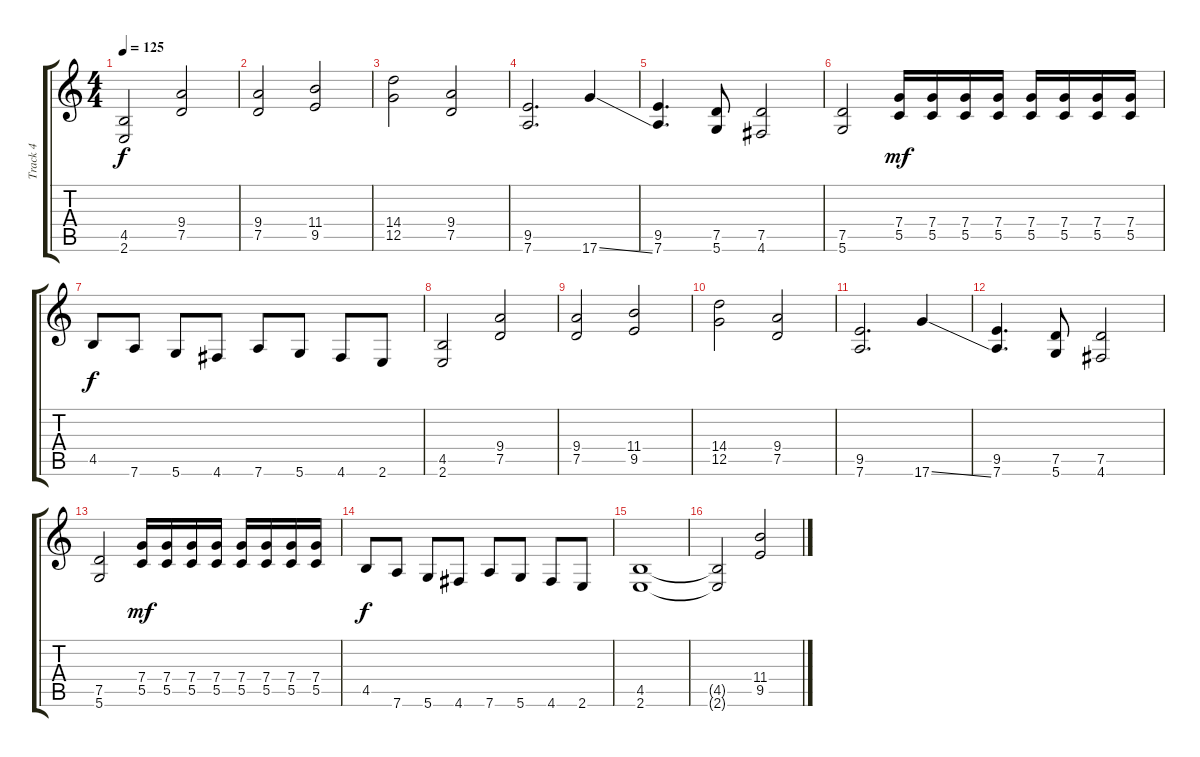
\track ("Track 4" "Track 4") {instrument distortionguitar}
\staff {score tabs}
\tuning (D4 A3 F3 C3 G2 D2) {hide}
\ts (4 4)
\tempo 125
\clef g2
\ks c
(4.5 2.6).2{dy f} (9.4 7.5).2 |
(9.4 7.5).2 (11.4 9.5).2 |
(14.4 12.5).2 (9.4 7.5).2 |
(9.5 7.6).2{d} 17.6{ss}.4 |
(9.5 7.6).4{d} (7.5 5.6).8 (7.5 4.6).2 |
(7.5 5.6).2 (7.4 5.5).16{dy mf} (7.4 5.5).16 (7.4 5.5).16 (7.4 5.5).16 (7.4 5.5).16 (7.4 5.5).16 (7.4 5.5).16 (7.4 5.5).16 |
4.5.8{dy f} 7.6.8 5.6.8 4.6.8 7.6.8 5.6.8 4.6.8 2.6.8 |
(4.5 2.6).2 (9.4 7.5).2 |
(9.4 7.5).2 (11.4 9.5).2 |
(14.4 12.5).2 (9.4 7.5).2 |
(9.5 7.6).2{d} 17.6{ss}.4 |
(9.5 7.6).4{d} (7.5 5.6).8 (7.5 4.6).2 |
(7.5 5.6).2 (7.4 5.5).16{dy mf} (7.4 5.5).16 (7.4 5.5).16 (7.4 5.5).16 (7.4 5.5).16 (7.4 5.5).16 (7.4 5.5).16 (7.4 5.5).16 |
4.5.8{dy f} 7.6.8 5.6.8 4.6.8 7.6.8 5.6.8 4.6.8 2.6.8 |
(4.5 2.6).1 |
(4.5{t} 2.6{t}).2 (11.4 9.5).2
